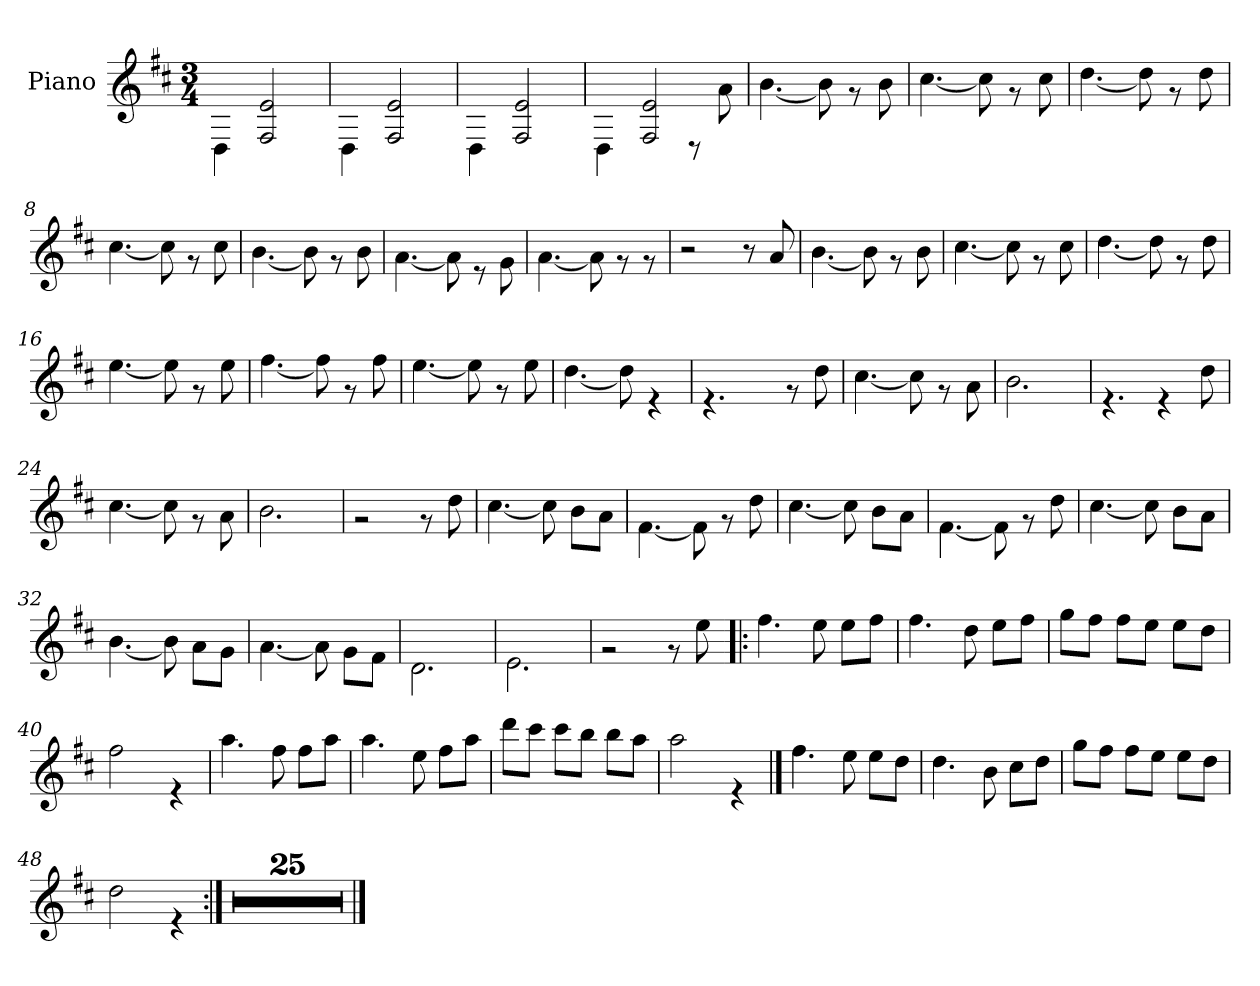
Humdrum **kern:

**kern
*part1
*staff1
*I"Piano
*I'Pno.
*clefG2
*k[f#c#]
*M3/4
=1
*^
4raayy	4D\
2F#/ 2e/	2ryy
=2	=2
4rcccyy	4D\
2F#/ 2e/	2ryy
=3	=3
4ryy	4D\
2F#/ 2e/	2ryy
=4	=4
4raayy	4D\
2F#/ 2e/	4ryy
.	8r
.	8a\
=5	=5
2.ryy	[4.b\
.	8b\]
.	8r
.	8b\
=6	=6
2.ryy	[4.cc#\
.	8cc#\]
.	8r
.	8cc#\
=7	=7
2.ryy	[4.dd\
.	8dd\]
.	8r
.	8dd\
=8	=8
2.ryy	[4.cc#\
.	8cc#\]
.	8r
.	8cc#\
=9	=9
2.ryy	[4.b\
.	8b\]
.	8r
.	8b\
!!LO:LB:g=z	!!
=10	=10
2.ryy	[4.a\
.	8a\]
.	8r
.	8g\
=11	=11
2.ryy	[4.a\
.	8a\]
.	8r
.	8r
*v	*v
=12
2r
8r
8a/
=13
*^
2.ryy	[4.b\
.	8b\]
.	8r
.	8b\
=14	=14
2.ryy	[4.cc#\
.	8cc#\]
.	8r
.	8cc#\
=15	=15
2.ryy	[4.dd\
.	8dd\]
.	8r
.	8dd\
=16	=16
2.ryy	[4.ee\
.	8ee\]
.	8r
.	8ee\
=17	=17
2.ryy	[4.ff#\
.	8ff#\]
.	8r
.	8ff#\
!!LO:LB:g=z	!!
=18	=18
2.ryy	[4.ee\
.	8ee\]
.	8r
.	8ee\
=19	=19
2.ryy	[4.dd\
.	8dd\]
.	4r
=20	=20
2.ryy	4.r
.	8ryy
.	8r
.	8dd\
=21	=21
2.ryy	[4.cc#\
.	8cc#\]
.	8r
.	8a\
=22	=22
2.ryy	2.b\
=23	=23
2.ryy	4.r
.	4r
.	8dd\
=24	=24
2.ryy	[4.cc#\
.	8cc#\]
.	8r
.	8a\
=25	=25
2.ryy	2.b\
=26	=26
2.ryy	2r
.	8r
.	8dd\
=27	=27
2.ryy	[4.cc#\
.	8cc#\]
.	8b\L
.	8a\J
!!LO:LB:g=z	!!
=28	=28
2.ryy	[4.f#\
.	8f#\]
.	8r
.	8dd\
=29	=29
2.ryy	[4.cc#\
.	8cc#\]
.	8b\L
.	8a\J
=30	=30
2.ryy	[4.f#\
.	8f#\]
.	8r
.	8dd\
=31	=31
2.ryy	[4.cc#\
.	8cc#\]
.	8b\L
.	8a\J
=32	=32
2.ryy	[4.b\
.	8b\]
.	8a\L
.	8g\J
=33	=33
2.ryy	[4.a\
.	8a\]
.	8g\L
.	8f#\J
=34	=34
2.ryy	2.d\
=35	=35
2.ryy	2.e\
=36	=36
2.ryy	2r
.	8r
.	8ee\
!!LO:LB:g=z	!!
=37!|:	=37!|:
2.ryy	4.ff#\
.	8ee\
.	8ee\L
.	8ff#\J
=38	=38
2.ryy	4.ff#\
.	8dd\
.	8ee\L
.	8ff#\J
=39	=39
2.ryy	8gg\L
.	8ff#\J
.	8ff#\L
.	8ee\J
.	8ee\L
.	8dd\J
=40	=40
2.ryy	2ff#\
.	4r
=41	=41
2.ryy	4.aa\
.	8ff#\
.	8ff#\L
.	8aa\J
=42	=42
2.ryy	4.aa\
.	8ee\
.	8ff#\L
.	8aa\J
=43	=43
4ryy	8ddd\L
.	8ccc#\J
2ryy	8ccc#\L
.	8bb\J
.	8bb\L
.	8aa\J
=44	=44
2.ryy	2aa\
.	4r
==45	==45
2.ryy	4.ff#\
.	8ee\
.	8ee\L
.	8dd\J
!!LO:LB:g=z	!!
=46	=46
2.ryy	4.dd\
.	8b\
.	8cc#\L
.	8dd\J
=47	=47
2.ryy	8gg\L
.	8ff#\J
.	8ff#\L
.	8ee\J
.	8ee\L
.	8dd\J
=48	=48
2.ryy	2dd\
.	4r
*v	*v
=49:|!
2.ryy
=50
2.r
=51
2.r
=52
2.r
=53
2.r
=54
2.r
=55
2.r
=56
2.r
=57
2.r
=58
2.r
=59
2.r
=60
2.r
!!LO:LB:g=z
=61
2.r
=62
2.r
=63
2.r
=64
2.r
=65
2.r
=66
2.r
=67
2.r
=68
2.r
=69
2.r
=70
2.r
=71
2.r
=72
2.r
=73
2.r
==
*-
